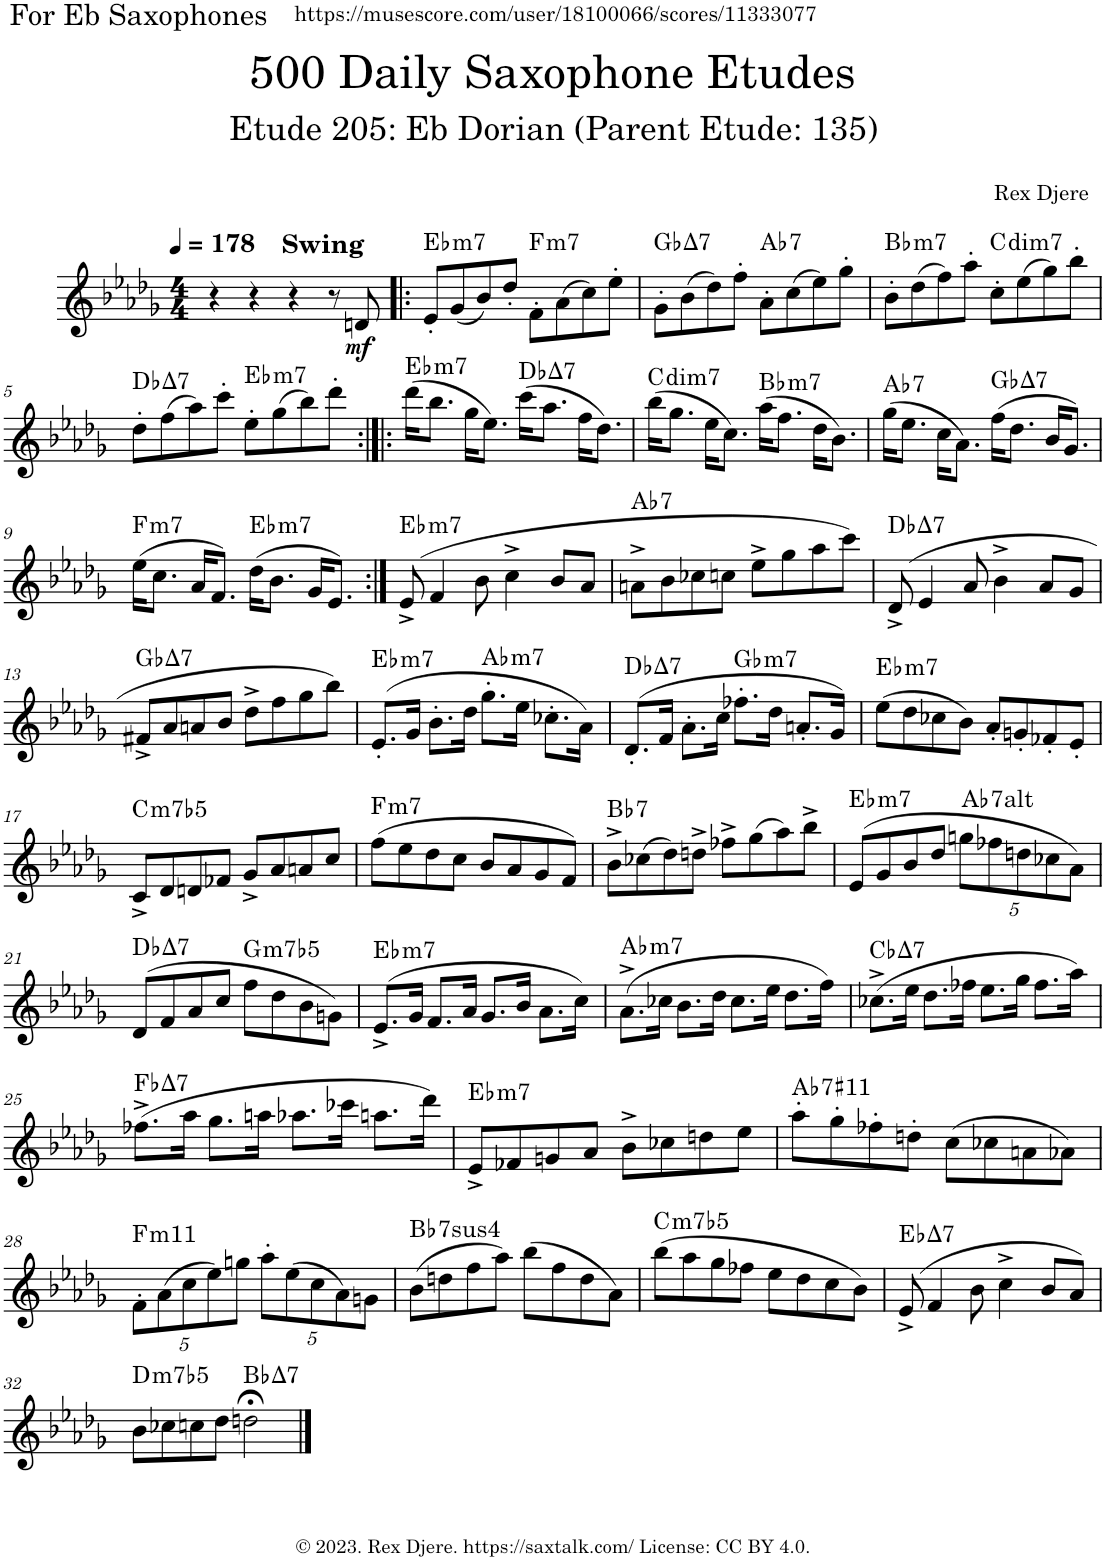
**kern	**dynam	**harte
*part1	*part1	*part1
*staff1	*staff1	*
*I"Alto Saxophone	*	*
*I'A. Sax.	*	*
*clefG2	*	*
*Trd5c9	*	*
*k[b-e-a-d-g-]	*	*
*M4/4	*	*
*MM178	*	*
=1	=1	=1
!LO:TX:a:B:t=Swing	!	!
4r	.	.
4r	.	.
4r	.	.
8r	.	.
!	!LO:DY:b	!
8dn/	mf	.
=2!|:	=2!|:	=2!|:
!	!	!LO:H:kt=m7
8e-'/L	.	Eb:min7
(8g-/	.	.
8b-/)	.	.
8dd-'/J	.	.
!	!	!LO:H:kt=m7
8f'\L	.	F:min7
(8a-\	.	.
8cc\)	.	.
8ee-'\J	.	.
=3	=3	=3
!	!	!LO:H:kt=7
8g-'\L	.	Gb:maj7
(8b-\	.	.
8dd-\)	.	.
8ff'\J	.	.
!	!	!LO:H:kt=7
8a-'\L	.	Ab:7
(8cc\	.	.
8ee-\)	.	.
8gg-'\J	.	.
=4	=4	=4
!	!	!LO:H:kt=m7
8b-'\L	.	Bb:min7
(8dd-\	.	.
8ff\)	.	.
8aa-'\J	.	.
!	!	!LO:H:kt=dim7
8cc'\L	.	C:dim7
(8ee-\	.	.
8gg-\)	.	.
8bb-'\J	.	.
!!LO:LB:g=z
=5	=5	=5
!	!	!LO:H:kt=7
8dd-'\L	.	Db:maj7
(8ff\	.	.
8aa-\)	.	.
8ccc'\J	.	.
!	!	!LO:H:kt=m7
8ee-'\L	.	Eb:min7
(8gg-\	.	.
8bb-\)	.	.
8ddd-'\J	.	.
=6:|!|:	=6:|!|:	=6:|!|:
!	!	!LO:H:kt=m7
(16ddd-\KL	.	Eb:min7
8.bb-\J	.	.
16gg-\KL	.	.
8.ee-\J)	.	.
!	!	!LO:H:kt=7
(16ccc\KL	.	Db:maj7
8.aa-\J	.	.
16ff\KL	.	.
8.dd-\J)	.	.
=7	=7	=7
!	!	!LO:H:kt=dim7
(16bb-\KL	.	C:dim7
8.gg-\J	.	.
16ee-\KL	.	.
8.cc\J)	.	.
!	!	!LO:H:kt=m7
(16aa-\KL	.	Bb:min7
8.ff\J	.	.
16dd-\KL	.	.
8.b-\J)	.	.
=8	=8	=8
!	!	!LO:H:kt=7
(16gg-\KL	.	Ab:7
8.ee-\J	.	.
16cc\KL	.	.
8.a-\J)	.	.
!	!	!LO:H:kt=7
(16ff\KL	.	Gb:maj7
8.dd-\J	.	.
16b-/KL	.	.
8.g-/J)	.	.
!!LO:LB:g=z
=9	=9	=9
!	!	!LO:H:kt=m7
(16ee-\KL	.	F:min7
8.cc\J	.	.
16a-/KL	.	.
8.f/J)	.	.
!	!	!LO:H:kt=m7
(16dd-\KL	.	Eb:min7
8.b-\J	.	.
16g-/KL	.	.
8.e-/J)	.	.
=10:|!	=10:|!	=10:|!
!	!	!LO:H:kt=m7
(8e-^/	.	Eb:min7
4f/	.	.
8b-\	.	.
4cc^\	.	.
8b-/L	.	.
8a-/J	.	.
=11	=11	=11
!	!	!LO:H:kt=7
8an^\L	.	Ab:7
8b-\	.	.
8cc-X\	.	.
8ccn\J	.	.
8ee-^\L	.	.
8gg-\	.	.
8aa-\	.	.
8ccc\J)	.	.
=12	=12	=12
!	!	!LO:H:kt=7
(8d-^/	.	Db:maj7
4e-/	.	.
8a-/	.	.
4b-^\	.	.
8a-/L	.	.
8g-/J	.	.
!!LO:LB:g=z
=13	=13	=13
!	!	!LO:H:kt=7
8f#X^/L	.	Gb:maj7
8a-/	.	.
8an/	.	.
8b-/J	.	.
8dd-^\L	.	.
8ff\	.	.
8gg-\	.	.
8bb-\J)	.	.
=14	=14	=14
!	!	!LO:H:kt=m7
(8.e-'/L	.	Eb:min7
16g-/Jk	.	.
8.b-'\L	.	.
16dd-\Jk	.	.
!	!	!LO:H:kt=m7
8.gg-'\L	.	Ab:min7
16ee-\Jk	.	.
8.cc-X'\L	.	.
16a-\Jk)	.	.
=15	=15	=15
!	!	!LO:H:kt=7
(8.d-'/L	.	Db:maj7
16f/Jk	.	.
8.a-'\L	.	.
16cc\Jk	.	.
!	!	!LO:H:kt=m7
8.ff-X'\L	.	Gb:min7
16dd-\Jk	.	.
8.an'/L	.	.
16g-/Jk)	.	.
=16	=16	=16
!	!	!LO:H:kt=m7
(8ee-\L	.	Eb:min7
8dd-\	.	.
8cc-X\	.	.
8b-\J)	.	.
8a-'/L	.	.
8gn'/	.	.
8f-X'/	.	.
8e-'/J	.	.
!!LO:LB:g=z
=17	=17	=17
!	!	!LO:H:kt=m7b5
8c^/L	.	C:hdim7
8d-/	.	.
8dn/	.	.
8f-X/J	.	.
8g-^/L	.	.
8a-/	.	.
8an/	.	.
8cc/J	.	.
=18	=18	=18
!	!	!LO:H:kt=m7
(8ff\L	.	F:min7
8ee-\	.	.
8dd-\	.	.
8cc\J	.	.
8b-/L	.	.
8a-/	.	.
8g-/	.	.
8f/J)	.	.
=19	=19	=19
!	!	!LO:H:kt=7
8b-^\L	.	Bb:7
(8cc-X\	.	.
8dd-\)	.	.
8ddn^\J	.	.
8ff-X^\L	.	.
(8gg-\	.	.
8aa-\)	.	.
8bb-^\J	.	.
=20	=20	=20
!	!	!LO:H:kt=m7
(8e-/L	.	Eb:min7
8g-/	.	.
8b-/	.	.
8dd-/J	.	.
*Xbrackettup	*	*
!	!	!LO:H:kt=7
10ggn\L	.	Ab:(3,b5,#5,b7,b9,#9)
10ff-X\	.	.
10ddn\	.	.
10cc-X\	.	.
10a-\J)	.	.
!!LO:LB:g=z
=21	=21	=21
!	!	!LO:H:kt=7
(8d-/L	.	Db:maj7
8f/	.	.
8a-/	.	.
8cc/J	.	.
!	!	!LO:H:kt=m7b5
8ff\L	.	G:hdim7
8dd-\	.	.
8b-\	.	.
8gn\J)	.	.
=22	=22	=22
!	!	!LO:H:kt=m7
(8.e-^/L	.	Eb:min7
16g-/Jk	.	.
8.f/L	.	.
16a-/Jk	.	.
8.g-/L	.	.
16b-/Jk	.	.
8.a-\L	.	.
16cc\Jk)	.	.
=23	=23	=23
!	!	!LO:H:kt=m7
(8.a-^\L	.	Ab:min7
16cc-X\Jk	.	.
8.b-\L	.	.
16dd-\Jk	.	.
8.cc-\L	.	.
16ee-\Jk	.	.
8.dd-\L	.	.
16ff\Jk)	.	.
=24	=24	=24
!	!	!LO:H:kt=7
(8.cc-X^\L	.	Cb:maj7
16ee-\Jk	.	.
8.dd-\L	.	.
16ff-X\Jk	.	.
8.ee-\L	.	.
16gg-\Jk	.	.
8.ff-\L	.	.
16aa-\Jk)	.	.
!!LO:LB:g=z
=25	=25	=25
!	!	!LO:H:kt=7
(8.ff-X^\L	.	Fb:maj7
16aa-\Jk	.	.
8.gg-\L	.	.
16aan\Jk	.	.
8.aa-X\L	.	.
16ccc-X\Jk	.	.
8.aan\L	.	.
16ddd-\Jk)	.	.
=26	=26	=26
!	!	!LO:H:kt=m7
8e-^/L	.	Eb:min7
8f-X/	.	.
8gn/	.	.
8a-/J	.	.
8b-^\L	.	.
8cc-X\	.	.
8ddn\	.	.
8ee-\J	.	.
=27	=27	=27
!	!	!LO:H:kt=7
8aa-'\L	.	Ab:7(#11)
8gg-'\	.	.
8ff-X'\	.	.
8ddn'\J	.	.
(8cc\L	.	.
8cc-X\	.	.
8an\	.	.
8a-X\J)	.	.
!!LO:LB:g=z
=28	=28	=28
!	!	!LO:H:kt=m11
10f'\L	.	F:min9(11)
(10a-\	.	.
10cc\	.	.
10ee-\)	.	.
10ggn\J	.	.
10aa-'\L	.	.
(10ee-\	.	.
10cc\	.	.
10a-\)	.	.
10gn\J	.	.
=29	=29	=29
!	!	!LO:H:kt=74
(8b-\L	.	Bb:sus4(7)
8ddn\	.	.
8ff\	.	.
8aa-\J)	.	.
(8bb-\L	.	.
8ff\	.	.
8dd\	.	.
8a-\J)	.	.
=30	=30	=30
!	!	!LO:H:kt=m7b5
(8bb-\L	.	C:hdim7
8aa-\	.	.
8gg-\	.	.
8ff-X\J	.	.
8ee-\L	.	.
8dd-\	.	.
8cc\	.	.
8b-\J)	.	.
=31	=31	=31
!	!	!LO:H:kt=7
(8e-^/	.	Eb:maj7
4f/	.	.
8b-\	.	.
4cc^\	.	.
8b-/L	.	.
8a-/J)	.	.
!!LO:LB:g=z
=32	=32	=32
!	!	!LO:H:kt=m7b5
8b-\L	.	D:hdim7
8cc-X\	.	.
8ccn\	.	.
8dd-\J	.	.
!	!	!LO:H:kt=7
2ddn;<\	.	Bb:maj7
==	==	==
*-	*-	*-
